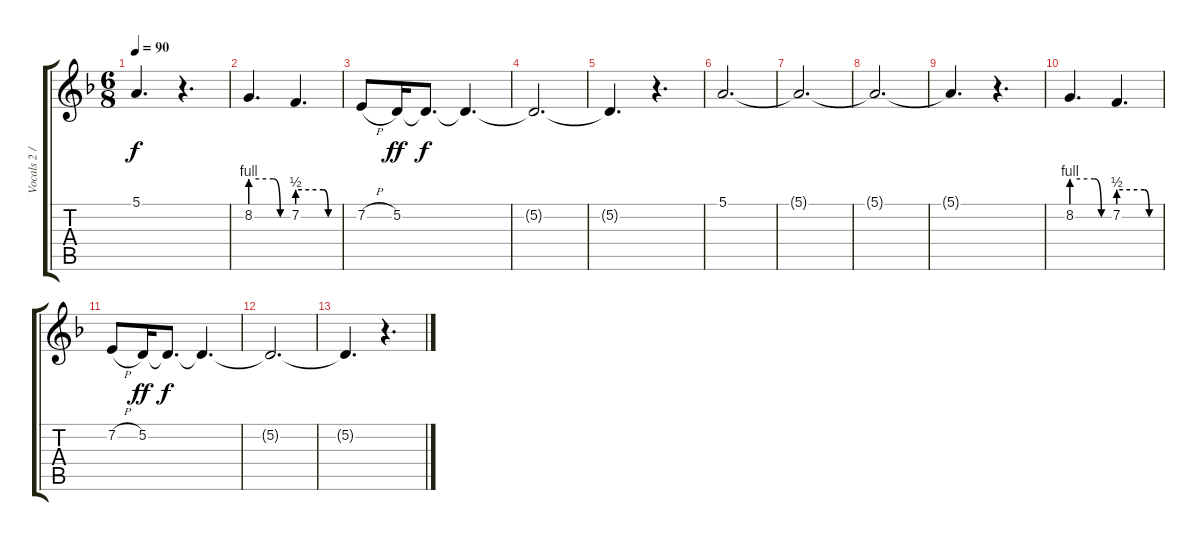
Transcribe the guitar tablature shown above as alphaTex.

\track ("Vocals 2 / Fills" "Vocals 2 /") {instrument oboe}
\staff {score tabs}
\tuning (E4 A3 F3 D3 A2 D2) {hide}
\ts (6 8)
\tempo 90
\clef g2
\ks dminor
5.1{t}.4{d dy f} r.4{d} |
8.2{be (custom 0 4 37 4 48 0 60 0)}.4{d volume 12} 7.2{be (custom 0 2 38 2 45 0 60 0)}.4{d} |
7.2{h}.8 5.2.16{dy ff} 5.2{t}.8{d dy f} 5.2{t}.4{d} |
5.2{t}.2{d volume 5} |
5.2{t}.4{d} r.4{d} |
5.1.2{d volume 12 instrument oboe} |
5.1{t}.2{d} |
5.1{t}.2{d volume 5} |
5.1{t}.4{d} r.4{d} |
8.2{be (custom 0 4 37 4 48 0 60 0)}.4{d volume 12} 7.2{be (custom 0 2 38 2 45 0 60 0)}.4{d} |
7.2{h}.8 5.2.16{dy ff} 5.2{t}.8{d dy f} 5.2{t}.4{d} |
5.2{t}.2{d volume 4} |
5.2{t}.4{d} r.4{d}
